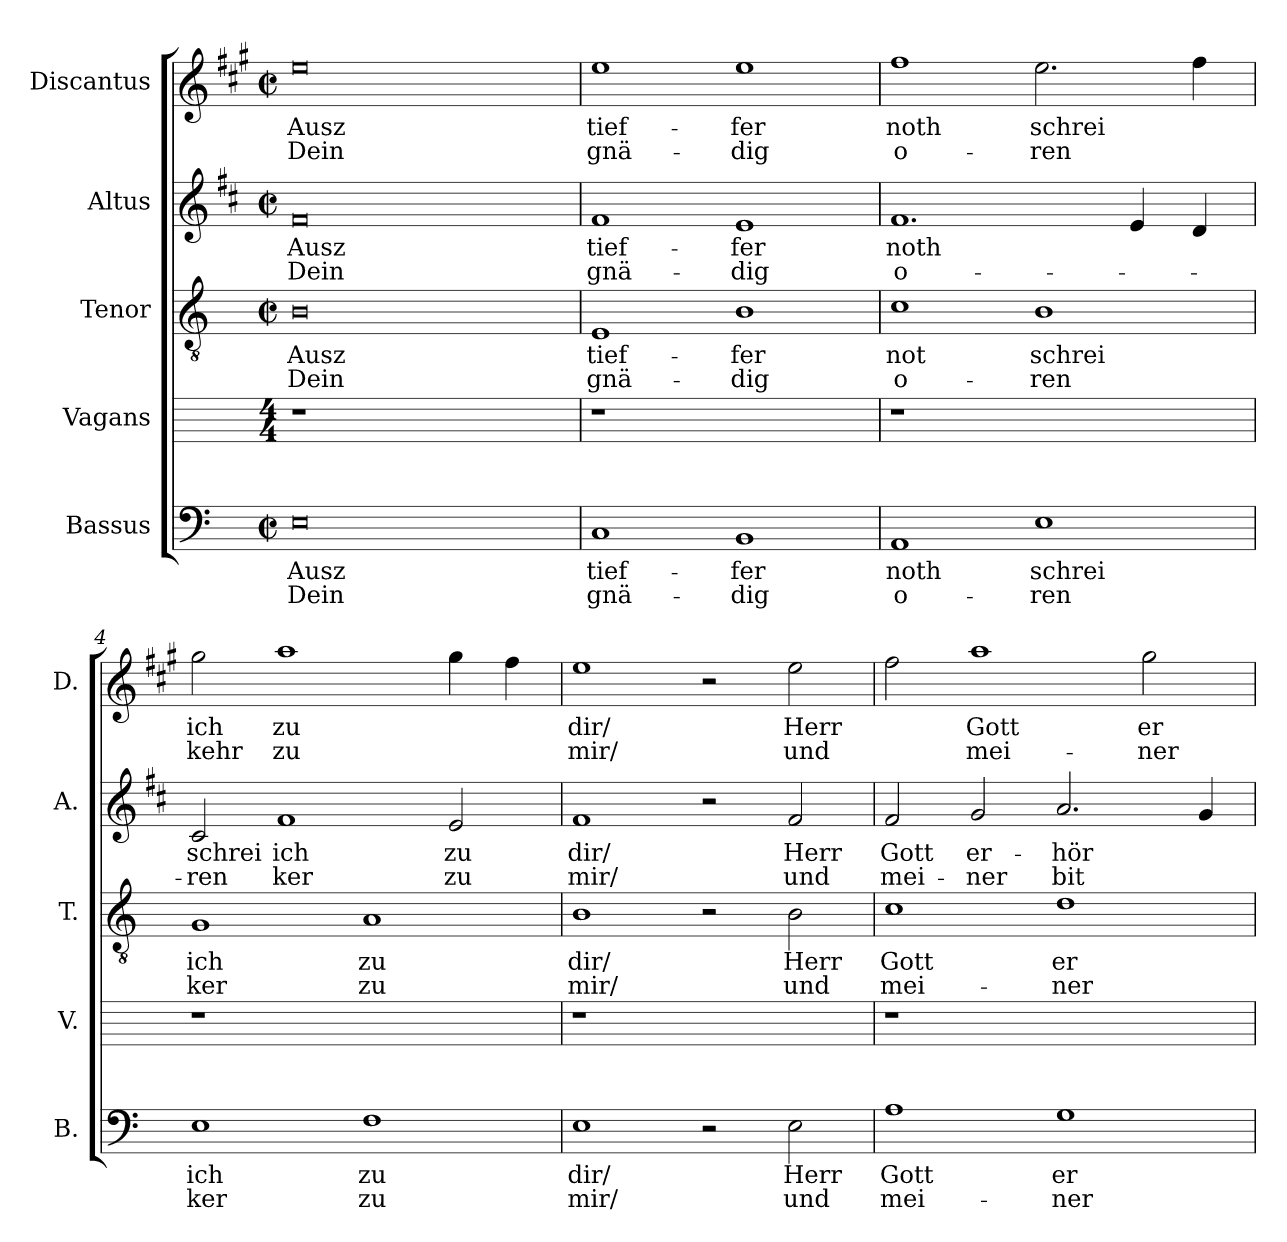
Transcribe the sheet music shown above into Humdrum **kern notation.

**kern	**text	**text	**kern	**kern	**text	**text	**kern	**text	**text	**kern	**text	**text
*part5	*part5	*part5	*part4	*part3	*part3	*part3	*part2	*part2	*part2	*part1	*part1	*part1
*staff5	*staff5	*staff5	*staff4	*staff3	*staff3	*staff3	*staff2	*staff2	*staff2	*staff1	*staff1	*staff1
*I"Bassus	*	*	*I"Vagans	*I"Tenor	*	*	*I"Altus	*	*	*I"Discantus	*	*
*I'B.	*	*	*I'V.	*I'T.	*	*	*I'A.	*	*	*I'D.	*	*
*clefF4	*	*	*	*clefGv2	*	*	*clefG2	*	*	*clefG2	*	*
*	*	*	*	*	*	*	*ITrd1c2	*	*	*ITrd5c9	*	*
*k[]	*	*	*	*k[]	*	*	*k[]	*	*	*k[]	*	*
*C:	*	*	*	*C:	*	*	*C:	*	*	*C:	*	*
*M4/2	*	*	*M4/4	*M4/2	*	*	*M4/2	*	*	*M4/2	*	*
*met(c|)	*	*	*	*met(c|)	*	*	*met(c|)	*	*	*met(c|)	*	*
=1	=1	=1	=1	=1	=1	=1	=1	=1	=1	=1	=1	=1
!	!LO:LY:b	!LO:LY:b	!	!	!LO:LY:b	!LO:LY:b	!	!LO:LY:b	!LO:LY:b	!	!LO:LY:b	!LO:LY:b
0E	Ausz	Dein	1r	0B	Ausz	Dein	0e	Ausz	Dein	0g	Ausz	Dein
.	.	.	1ryy	.	.	.	.	.	.	.	.	.
=2	=2	=2	=2	=2	=2	=2	=2	=2	=2	=2	=2	=2
!	!LO:LY:b	!LO:LY:b	!	!	!LO:LY:b	!LO:LY:b	!	!LO:LY:b	!LO:LY:b	!	!LO:LY:b	!LO:LY:b
1C	tief-	-gnä-	1r	1E	tief-	-gnä-	1e	tief-	-gnä-	1g	tief-	-gnä-
!	!LO:LY:b	!LO:LY:b	!	!	!LO:LY:b	!LO:LY:b	!	!LO:LY:b	!LO:LY:b	!	!LO:LY:b	!LO:LY:b
1BB	-fer	dig	1ryy	1B	-fer	dig	1d	-fer	dig	1g	-fer	dig
=3	=3	=3	=3	=3	=3	=3	=3	=3	=3	=3	=3	=3
!	!LO:LY:b	!LO:LY:b	!	!	!LO:LY:b	!LO:LY:b	!	!LO:LY:b	!LO:LY:b	!	!LO:LY:b	!LO:LY:b
1AA	noth	o-	1r	1c	not	o-	1.e	noth	o-	1a	noth	o-
!	!LO:LY:b	!LO:LY:b	!	!	!LO:LY:b	!LO:LY:b	!	!	!	!	!LO:LY:b	!LO:LY:b
1E	-schrei	ren	1ryy	1B	-schrei	ren	.	.	.	2.g	-schrei	ren
.	.	.	.	.	.	.	4d	.	.	.	.	.
.	.	.	.	.	.	.	4c	.	.	4a	.	.
=4	=4	=4	=4	=4	=4	=4	=4	=4	=4	=4	=4	=4
!	!LO:LY:b	!LO:LY:b	!	!	!LO:LY:b	!LO:LY:b	!	!LO:LY:b	!LO:LY:b	!	!LO:LY:b	!LO:LY:b
1E	ich	ker	1r	1G	ich	ker	2B	-schrei	ren	2b	ich	kehr
!	!	!	!	!	!	!	!	!LO:LY:b	!LO:LY:b	!	!LO:LY:b	!LO:LY:b
.	.	.	.	.	.	.	1e	ich	ker	1cc	zu	zu
!	!LO:LY:b	!LO:LY:b	!	!	!LO:LY:b	!LO:LY:b	!	!	!	!	!	!
1F	zu	zu	1ryy	1A	zu	zu	.	.	.	.	.	.
!	!	!	!	!	!	!	!	!LO:LY:b	!LO:LY:b	!	!	!
.	.	.	.	.	.	.	2d	zu	zu	4b	.	.
.	.	.	.	.	.	.	.	.	.	4a	.	.
=5	=5	=5	=5	=5	=5	=5	=5	=5	=5	=5	=5	=5
!	!LO:LY:b	!LO:LY:b	!	!	!LO:LY:b	!LO:LY:b	!	!LO:LY:b	!LO:LY:b	!	!LO:LY:b	!LO:LY:b
1E	dir/	mir/	1r	1B	dir/	mir/	1e	dir/	mir/	1g	dir/	mir/
2r	.	.	1ryy	2r	.	.	2r	.	.	2r	.	.
!	!LO:LY:b	!LO:LY:b	!	!	!LO:LY:b	!LO:LY:b	!	!LO:LY:b	!LO:LY:b	!	!LO:LY:b	!LO:LY:b
2E	Herr	und	.	2B	Herr	und	2e	Herr	und	2g	Herr	und
=6	=6	=6	=6	=6	=6	=6	=6	=6	=6	=6	=6	=6
!	!LO:LY:b	!LO:LY:b	!	!	!LO:LY:b	!LO:LY:b	!	!LO:LY:b	!LO:LY:b	!	!	!
1A	Gott	mei-	1r	1c	Gott	mei-	2e	Gott	mei-	2a	.	.
!	!	!	!	!	!	!	!	!LO:LY:b	!LO:LY:b	!	!LO:LY:b	!LO:LY:b
.	.	.	.	.	.	.	2f	-er-	-ner	1cc	Gott	mei-
!	!LO:LY:b	!LO:LY:b	!	!	!LO:LY:b	!LO:LY:b	!	!LO:LY:b	!LO:LY:b	!	!	!
1G	-er-	-ner	1ryy	1d	-er-	-ner	2.g	hör	bit	.	.	.
!	!	!	!	!	!	!	!	!	!	!	!LO:LY:b	!LO:LY:b
.	.	.	.	.	.	.	.	.	.	2b	-er-	-ner
.	.	.	.	.	.	.	4f	.	.	.	.	.
=	=	=	=	=	=	=	=	=	=	=	=	=
*-	*-	*-	*-	*-	*-	*-	*-	*-	*-	*-	*-	*-
